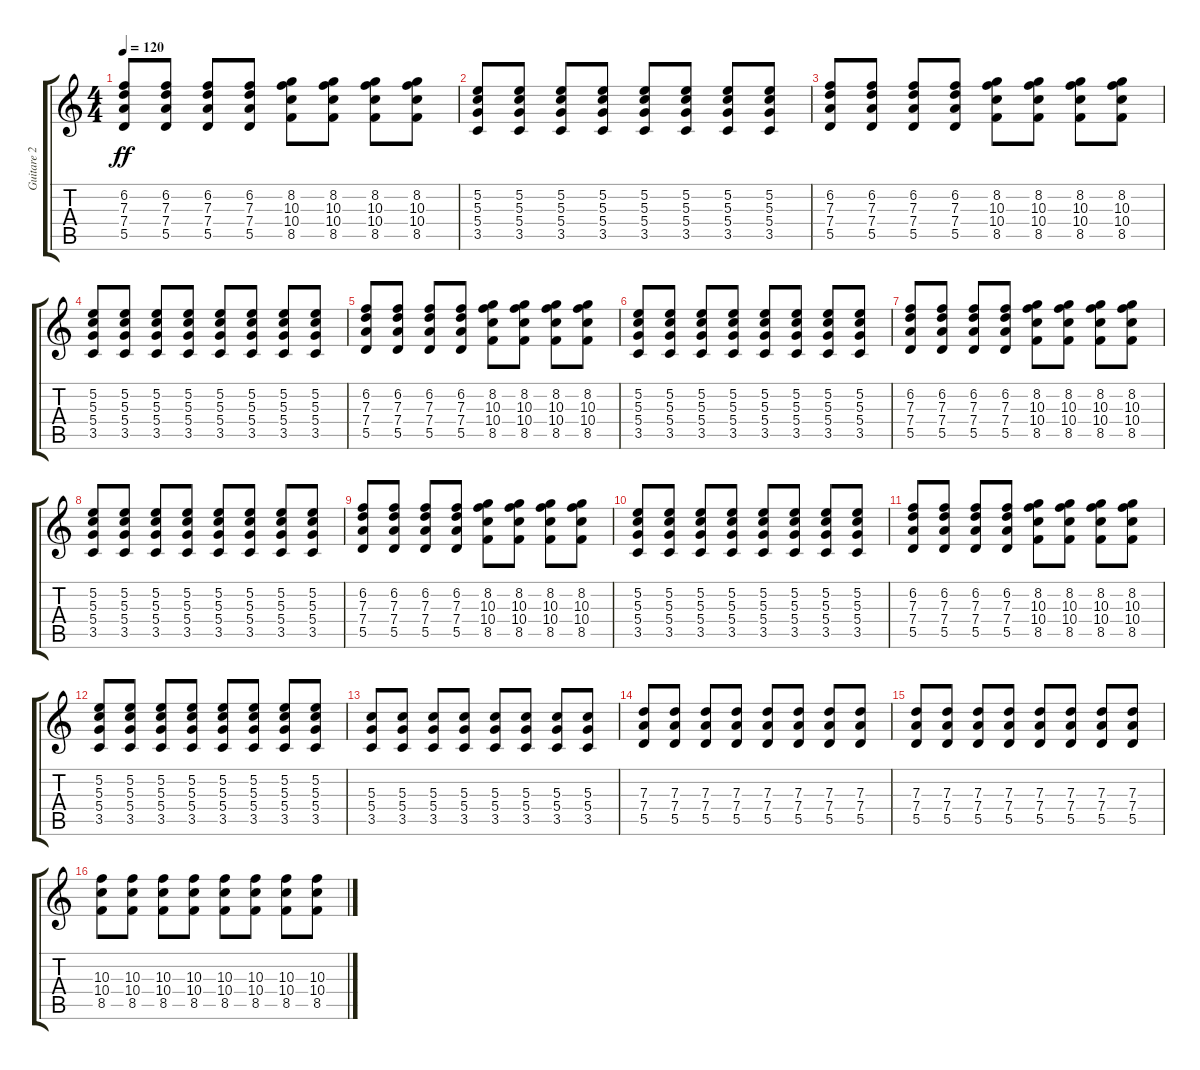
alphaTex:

\track ("Guitare 2" "Guitare 2") {instrument overdrivenguitar}
\staff {score tabs}
\tuning (E4 B3 G3 D3 A2 E2) {hide}
\ts (4 4)
\tempo 120
\clef g2
\ks c
(6.2 7.3 7.4 5.5).8{dy ff} (6.2 7.3 7.4 5.5).8 (6.2 7.3 7.4 5.5).8 (6.2 7.3 7.4 5.5).8 (8.2 10.3 10.4 8.5).8 (8.2 10.3 10.4 8.5).8 (8.2 10.3 10.4 8.5).8 (8.2 10.3 10.4 8.5).8 |
(5.2 5.3 5.4 3.5).8 (5.2 5.3 5.4 3.5).8 (5.2 5.3 5.4 3.5).8 (5.2 5.3 5.4 3.5).8 (5.2 5.3 5.4 3.5).8 (5.2 5.3 5.4 3.5).8 (5.2 5.3 5.4 3.5).8 (5.2 5.3 5.4 3.5).8 |
(6.2 7.3 7.4 5.5).8 (6.2 7.3 7.4 5.5).8 (6.2 7.3 7.4 5.5).8 (6.2 7.3 7.4 5.5).8 (8.2 10.3 10.4 8.5).8 (8.2 10.3 10.4 8.5).8 (8.2 10.3 10.4 8.5).8 (8.2 10.3 10.4 8.5).8 |
(5.2 5.3 5.4 3.5).8 (5.2 5.3 5.4 3.5).8 (5.2 5.3 5.4 3.5).8 (5.2 5.3 5.4 3.5).8 (5.2 5.3 5.4 3.5).8 (5.2 5.3 5.4 3.5).8 (5.2 5.3 5.4 3.5).8 (5.2 5.3 5.4 3.5).8 |
(6.2 7.3 7.4 5.5).8 (6.2 7.3 7.4 5.5).8 (6.2 7.3 7.4 5.5).8 (6.2 7.3 7.4 5.5).8 (8.2 10.3 10.4 8.5).8 (8.2 10.3 10.4 8.5).8 (8.2 10.3 10.4 8.5).8 (8.2 10.3 10.4 8.5).8 |
(5.2 5.3 5.4 3.5).8 (5.2 5.3 5.4 3.5).8 (5.2 5.3 5.4 3.5).8 (5.2 5.3 5.4 3.5).8 (5.2 5.3 5.4 3.5).8 (5.2 5.3 5.4 3.5).8 (5.2 5.3 5.4 3.5).8 (5.2 5.3 5.4 3.5).8 |
(6.2 7.3 7.4 5.5).8 (6.2 7.3 7.4 5.5).8 (6.2 7.3 7.4 5.5).8 (6.2 7.3 7.4 5.5).8 (8.2 10.3 10.4 8.5).8 (8.2 10.3 10.4 8.5).8 (8.2 10.3 10.4 8.5).8 (8.2 10.3 10.4 8.5).8 |
(5.2 5.3 5.4 3.5).8 (5.2 5.3 5.4 3.5).8 (5.2 5.3 5.4 3.5).8 (5.2 5.3 5.4 3.5).8 (5.2 5.3 5.4 3.5).8 (5.2 5.3 5.4 3.5).8 (5.2 5.3 5.4 3.5).8 (5.2 5.3 5.4 3.5).8 |
(6.2 7.3 7.4 5.5).8 (6.2 7.3 7.4 5.5).8 (6.2 7.3 7.4 5.5).8 (6.2 7.3 7.4 5.5).8 (8.2 10.3 10.4 8.5).8 (8.2 10.3 10.4 8.5).8 (8.2 10.3 10.4 8.5).8 (8.2 10.3 10.4 8.5).8 |
(5.2 5.3 5.4 3.5).8 (5.2 5.3 5.4 3.5).8 (5.2 5.3 5.4 3.5).8 (5.2 5.3 5.4 3.5).8 (5.2 5.3 5.4 3.5).8 (5.2 5.3 5.4 3.5).8 (5.2 5.3 5.4 3.5).8 (5.2 5.3 5.4 3.5).8 |
(6.2 7.3 7.4 5.5).8 (6.2 7.3 7.4 5.5).8 (6.2 7.3 7.4 5.5).8 (6.2 7.3 7.4 5.5).8 (8.2 10.3 10.4 8.5).8 (8.2 10.3 10.4 8.5).8 (8.2 10.3 10.4 8.5).8 (8.2 10.3 10.4 8.5).8 |
(5.2 5.3 5.4 3.5).8 (5.2 5.3 5.4 3.5).8 (5.2 5.3 5.4 3.5).8 (5.2 5.3 5.4 3.5).8 (5.2 5.3 5.4 3.5).8 (5.2 5.3 5.4 3.5).8 (5.2 5.3 5.4 3.5).8 (5.2 5.3 5.4 3.5).8 |
(5.3 5.4 3.5).8 (5.3 5.4 3.5).8 (5.3 5.4 3.5).8 (5.3 5.4 3.5).8 (5.3 5.4 3.5).8 (5.3 5.4 3.5).8 (5.3 5.4 3.5).8 (5.3 5.4 3.5).8 |
(7.3 7.4 5.5).8 (7.3 7.4 5.5).8 (7.3 7.4 5.5).8 (7.3 7.4 5.5).8 (7.3 7.4 5.5).8 (7.3 7.4 5.5).8 (7.3 7.4 5.5).8 (7.3 7.4 5.5).8 |
(7.3 7.4 5.5).8 (7.3 7.4 5.5).8 (7.3 7.4 5.5).8 (7.3 7.4 5.5).8 (7.3 7.4 5.5).8 (7.3 7.4 5.5).8 (7.3 7.4 5.5).8 (7.3 7.4 5.5).8 |
(10.3 10.4 8.5).8 (10.3 10.4 8.5).8 (10.3 10.4 8.5).8 (10.3 10.4 8.5).8 (10.3 10.4 8.5).8 (10.3 10.4 8.5).8 (10.3 10.4 8.5).8 (10.3 10.4 8.5).8
